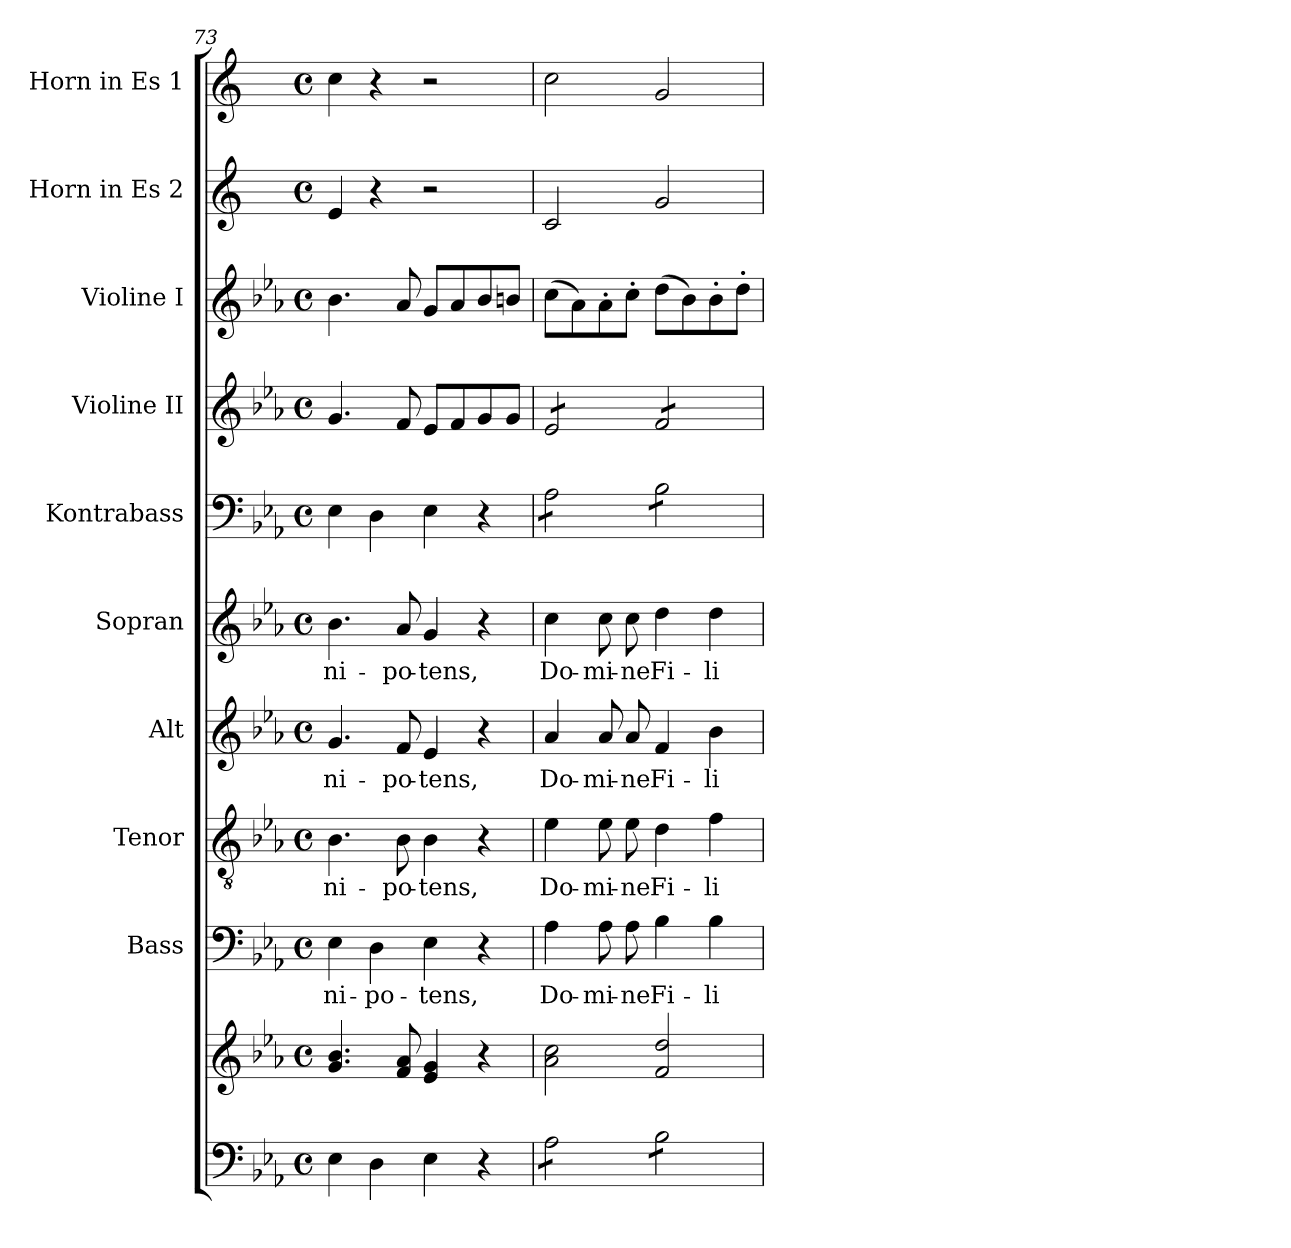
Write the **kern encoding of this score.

**kern	**kern	**kern	**text	**kern	**text	**kern	**text	**kern	**text	**kern	**kern	**kern	**kern	**kern
*part10	*part10	*part9	*part9	*part8	*part8	*part7	*part7	*part6	*part6	*part5	*part4	*part3	*part2	*part1
*staff11	*staff10	*staff9	*staff9	*staff8	*staff8	*staff7	*staff7	*staff6	*staff6	*staff5	*staff4	*staff3	*staff2	*staff1
*	*	*I"Bass	*	*I"Tenor	*	*I"Alt	*	*I"Sopran	*	*I"Kontrabass	*I"Violine II	*I"Violine I	*I"Horn in Es 2	*I"Horn in Es 1
*	*	*I'B.	*	*I'T.	*	*I'A.	*	*I'S.	*	*I'Kb.	*I'Vl. II	*I'Vl. I	*I'Hr. Es 2	*I'Hr. Es 1
*clefF4	*clefG2	*clefF4	*	*clefGv2	*	*clefG2	*	*clefG2	*	*clefF4	*clefG2	*clefG2	*clefG2	*clefG2
*	*	*	*	*	*	*	*	*	*	*ITrd7c12	*	*	*ITrd5c9	*ITrd5c9
*k[b-e-a-]	*k[b-e-a-]	*k[b-e-a-]	*	*k[b-e-a-]	*	*k[b-e-a-]	*	*k[b-e-a-]	*	*k[b-e-a-]	*k[b-e-a-]	*k[b-e-a-]	*k[b-e-a-]	*k[b-e-a-]
*E-:	*E-:	*E-:	*	*E-:	*	*E-:	*	*E-:	*	*E-:	*E-:	*E-:	*E-:	*E-:
*M4/4	*M4/4	*M4/4	*	*M4/4	*	*M4/4	*	*M4/4	*	*M4/4	*M4/4	*M4/4	*M4/4	*M4/4
*met(c)	*met(c)	*met(c)	*	*met(c)	*	*met(c)	*	*met(c)	*	*met(c)	*met(c)	*met(c)	*met(c)	*met(c)
=73	=73	=73	=73	=73	=73	=73	=73	=73	=73	=73	=73	=73	=73	=73
!	!	!	!LO:LY:b	!	!LO:LY:b	!	!LO:LY:b	!	!LO:LY:b	!	!	!	!	!
4E-\	4.g/ 4.b-/	4E-\	-ni-	4.B-\	-ni-	4.g/	-ni-	4.b-\	-ni-	4EE-\	4.g/	4.b-\	4G/	4e-\
!	!	!	!LO:LY:b	!	!	!	!	!	!	!	!	!	!	!
4D\	.	4D\	-po-	.	.	.	.	.	.	4DD\	.	.	4r	4r
!	!	!	!	!	!LO:LY:b	!	!LO:LY:b	!	!LO:LY:b	!	!	!	!	!
.	8f/ 8a-/	.	.	8B-\	-po-	8f/	-po-	8a-/	-po-	.	8f/	8a-/	.	.
!	!	!	!LO:LY:b	!	!LO:LY:b	!	!LO:LY:b	!	!LO:LY:b	!	!	!	!	!
4E-\	4e-/ 4g/	4E-\	-tens,	4B-\	-tens,	4e-/	-tens,	4g/	-tens,	4EE-\	8e-/L	8g/L	2r	2r
.	.	.	.	.	.	.	.	.	.	.	8f/	8a-/	.	.
4r	4r	4r	.	4r	.	4r	.	4r	.	4r	8g/	8b-/	.	.
.	.	.	.	.	.	.	.	.	.	.	8g/J	8bn/J	.	.
!!LO:PB:g=z
=74	=74	=74	=74	=74	=74	=74	=74	=74	=74	=74	=74	=74	=74	=74
!	!	!	!LO:LY:b	!	!LO:LY:b	!	!LO:LY:b	!	!LO:LY:b	!	!	!	!	!
*tremolo	*	*	*	*	*	*	*	*	*	*	*	*	*	*
*	*	*	*	*	*	*	*	*	*	*tremolo	*	*	*	*
*	*	*	*	*	*	*	*	*	*	*	*tremolo	*	*	*
8A-\L	2a-\ 2cc\	4A-\	Do-	4e-\	Do-	4a-/	Do-	4cc\	Do-	8AA-\L	8e-/L	(>8cc\L	2E-/	2e-\
8A-\	.	.	.	.	.	.	.	.	.	8AA-\	8e-/	8a-\)	.	.
!	!	!	!LO:LY:b	!	!LO:LY:b	!	!LO:LY:b	!	!LO:LY:b	!	!	!	!	!
8A-\	.	8A-\	-mi-	8e-\	-mi-	8a-/	-mi-	8cc\	-mi-	8AA-\	8e-/	8a-'>\	.	.
!	!	!	!LO:LY:b	!	!LO:LY:b	!	!LO:LY:b	!	!LO:LY:b	!	!	!	!	!
8A-\J	.	8A-\	-ne	8e-\	-ne	8a-/	-ne	8cc\	-ne	8AA-\J	8e-/J	8cc'>\J	.	.
!	!	!	!LO:LY:b	!	!LO:LY:b	!	!LO:LY:b	!	!LO:LY:b	!	!	!	!	!
8B-\L	2f/ 2dd/	4B-\	Fi-	4d\	Fi-	4f/	Fi-	4dd\	Fi-	8BB-\L	8f/L	(>8dd\L	2B-/	2B-/
8B-\	.	.	.	.	.	.	.	.	.	8BB-\	8f/	8b-\)	.	.
!	!	!	!LO:LY:b	!	!LO:LY:b	!	!LO:LY:b	!	!LO:LY:b	!	!	!	!	!
8B-\	.	4B-\	-li	4f\	-li	4b-\	-li	4dd\	-li	8BB-\	8f/	8b-'>\	.	.
8B-\J	.	.	.	.	.	.	.	.	.	8BB-\J	8f/J	8dd'>\J	.	.
*	*	*	*	*	*	*	*	*	*	*	*Xtremolo	*	*	*
*	*	*	*	*	*	*	*	*	*	*Xtremolo	*	*	*	*
*Xtremolo	*	*	*	*	*	*	*	*	*	*	*	*	*	*
=	=	=	=	=	=	=	=	=	=	=	=	=	=	=
*-	*-	*-	*-	*-	*-	*-	*-	*-	*-	*-	*-	*-	*-	*-
